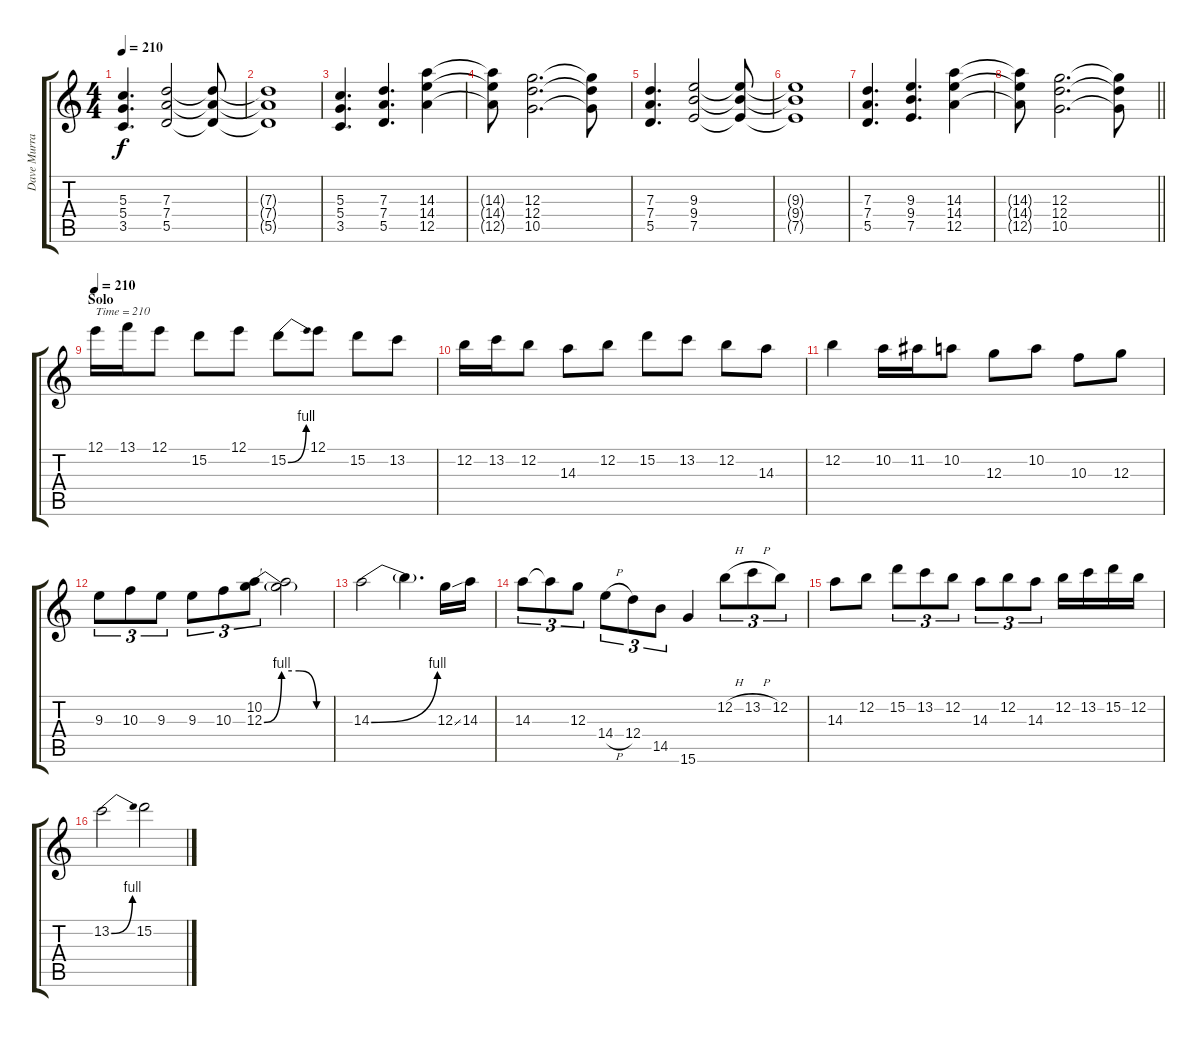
\track ("Dave Murray" "Dave Murra") {instrument overdrivenguitar}
\staff {score tabs}
\tuning (E4 B3 G3 D3 A2 E2) {hide}
\ts (4 4)
\tempo 210
\clef g2
\ks c
(5.3 5.4 3.5).4{d dy f} (7.3 7.4 5.5).2 (7.3{t} 7.4{t} 5.5{t}).8 |
(7.3{t} 7.4{t} 5.5{t}).1 |
(5.3 5.4 3.5).4{d} (7.3 7.4 5.5).4{d} (14.3 14.4 12.5).4 |
(14.3{t} 14.4{t} 12.5{t}).8 (12.3 12.4 10.5).2{d} (12.3{t} 12.4{t} 10.5{t}).8 |
(7.3 7.4 5.5).4{d} (9.3 9.4 7.5).2 (9.3{t} 9.4{t} 7.5{t}).8 |
(9.3{t} 9.4{t} 7.5{t}).1 |
(7.3 7.4 5.5).4{d} (9.3 9.4 7.5).4{d} (14.3 14.4 12.5).4 |
\barLineRight lightlight
(14.3{t} 14.4{t} 12.5{t}).8 (12.3 12.4 10.5).2{d} (12.3{t} 12.4{t} 10.5{t}).8 |
\section ("" "Solo")
\tempo 210
12.1.16{txt "Time = 210"} 13.1.16 12.1.8 15.2.8 12.1.8 15.2{be (bend 0 0 60 4)}.8 12.1.8 15.2.8 13.2.8 |
12.2.16 13.2.16 12.2.8 14.3.8 12.2.8 15.2.8 13.2.8 12.2.8 14.3.8 |
12.2.4 10.2.16 11.2.16 10.2.8 12.3.8 10.2.8 10.3.8 12.3.8 |
9.3.8{tu (3 2)} 10.3.8{tu (3 2)} 9.3.8{tu (3 2)} 9.3.8{tu (3 2)} 10.3.8{tu (3 2)} (10.2 12.3{be (custom 0 0 15 4 30 4 45 0 60 0)}).8{tu (3 2)} (10.2{t} 12.3{t}).2 |
14.3{be (bend 0 0 60 4)}.2 14.3{t}.4{d} 12.3{ss}.16 14.3.16 |
14.3.8{tu (3 2)} 14.3{t}.8{tu (3 2)} 12.3.8{tu (3 2)} 14.4{h}.8{tu (3 2)} 12.4.8{tu (3 2)} 14.5.8{tu (3 2)} 15.6.4 12.2{h}.8{tu (3 2)} 13.2{h}.8{tu (3 2)} 12.2.8{tu (3 2)} |
14.3.8 12.2.8 15.2.8{tu (3 2)} 13.2.8{tu (3 2)} 12.2.8{tu (3 2)} 14.3.8{tu (3 2)} 12.2.8{tu (3 2)} 14.3.8{tu (3 2)} 12.2.16 13.2.16 15.2.16 12.2.16 |
13.2{be (bend 0 0 60 4)}.2 15.2.2
